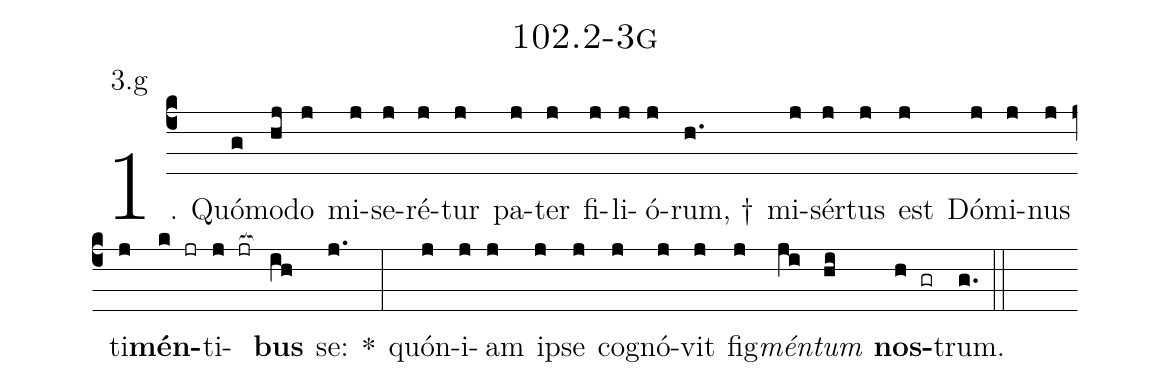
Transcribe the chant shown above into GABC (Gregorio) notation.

name: 102.2-3g;
annotation: 3.g;
%%
(c4)1. Quó(g)mo(hj)do(j) mi(j)se(j)ré(j)tur(j) pa(j)ter(j) fi(j)li(j)ó(j)rum, †(h.) mi(j)sér(j)tus(j) est(j) Dó(j)mi(j)nus(j) ti(j)<b>mén</b>(k jr)ti(j jr[ocb:1{])<b>bus</b>(ih[ocb:0}]) se:(j.) *(:) quón(j)i(j)am(j) ip(j)se(j) co(j)gnó(j)vit(j) fig(j)<i>mén</i>(ji)<i>tum</i>(hi) <b>nos</b>(h gr)trum.(g.) (::)
